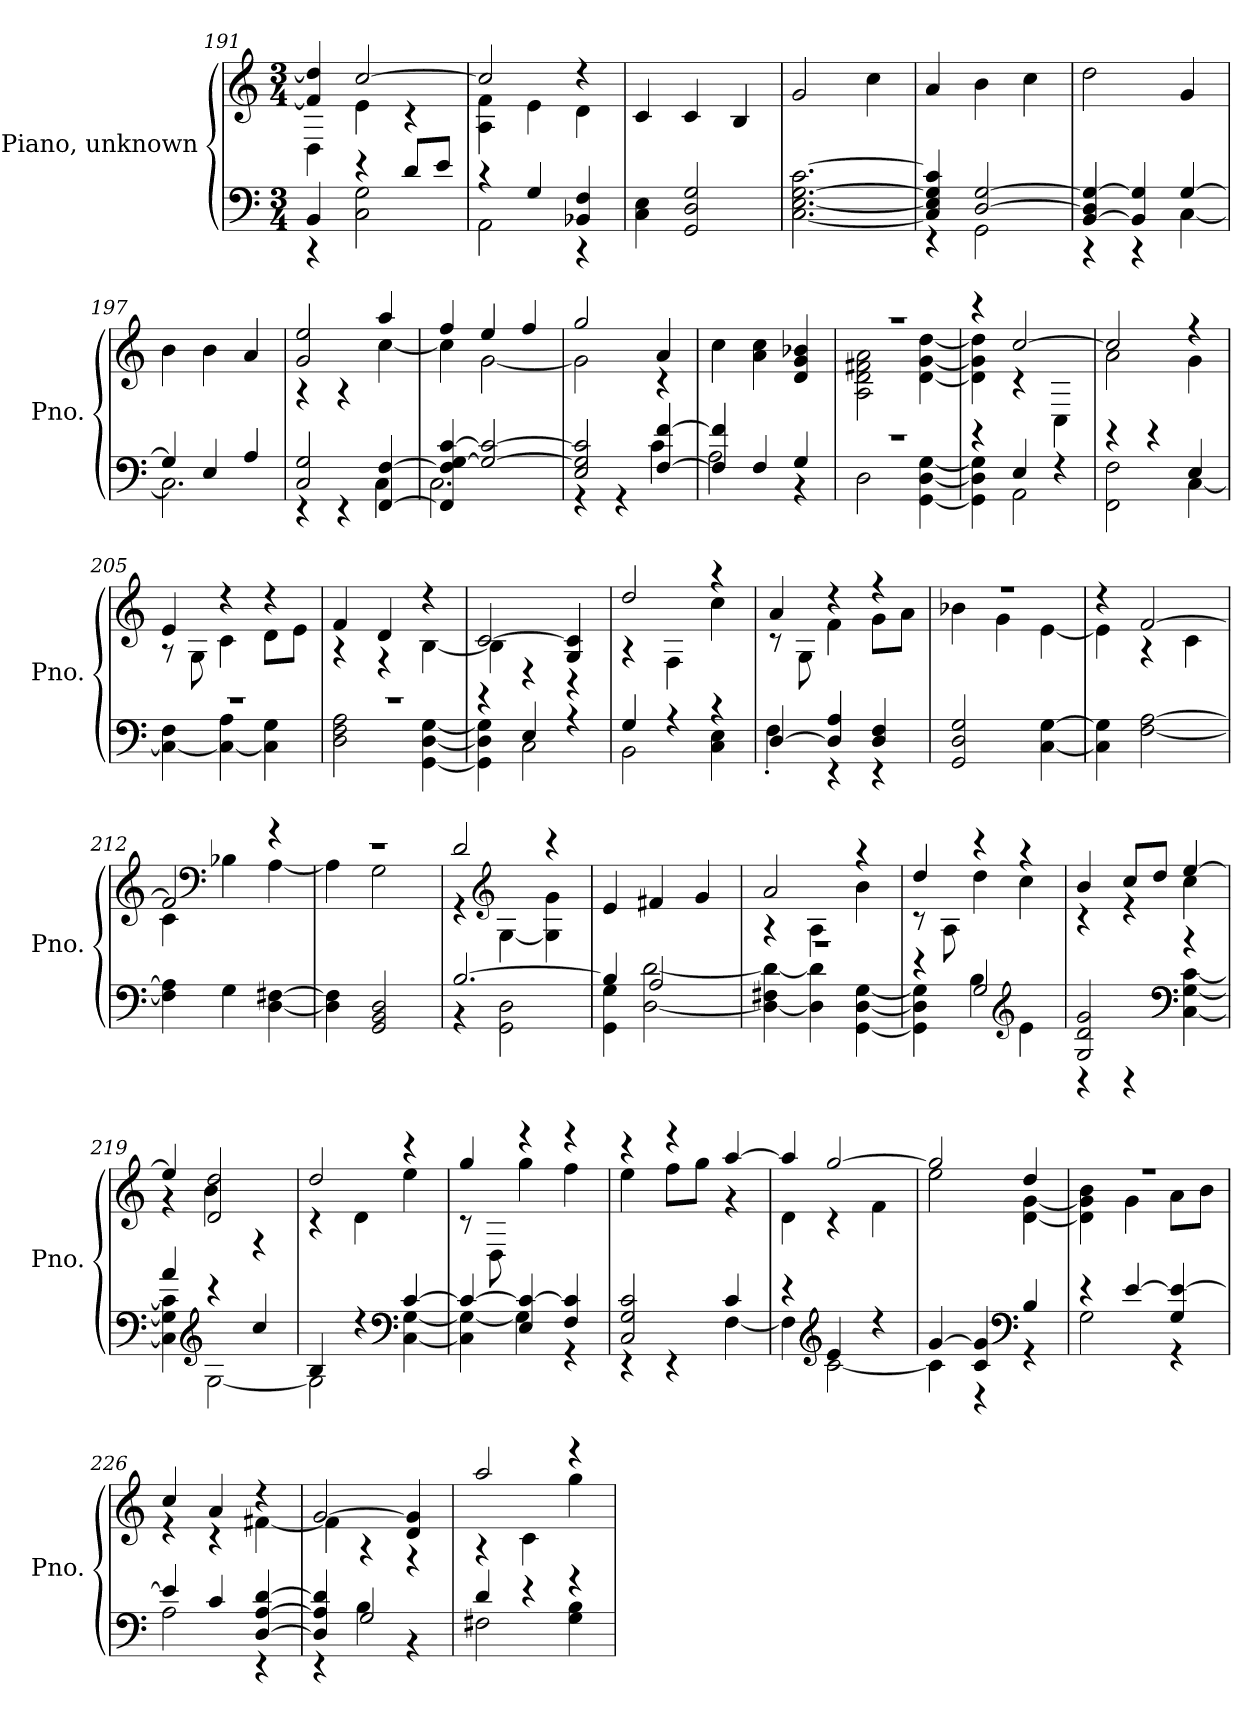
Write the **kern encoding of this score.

**kern	**kern
*part1	*part1
*staff2	*staff1
*I"Piano, unknown	*
*I'Pno.	*
*clefF4	*clefG2
*k[]	*k[]
*M3/4	*M3/4
=191	=191
*^	*^
4BB/	4r	4f/] 4dd/]	4D\
4r	2C\ 2G\	[2cc/	4e\
8d/L	.	.	4r
8e/J	.	.	.
=192	=192	=192	=192
4r	2AA\	2cc/]	4A\ 4f\
4G/	.	.	4e\
4BB-X/ 4F/	4r	4r	4d\
*v	*v	*	*
*	*v	*v
=193	=193
4C\ 4E\	4c/
2GG/ 2D/ 2G/	4c/
.	4B/
=194	=194
[2.C\ [2.E\ [2.G\ [2.c\	2g/
.	4cc\
!!LO:LB:g=z
=195	=195
*^	*
4C/] 4E/] 4G/] 4c/]	4r	4a/
[2D/ [2G/	2GG\	4b\
.	.	4cc\
=196	=196	=196
[4BB/ 4D/] 4G/_	4r	2dd\
4BB/] 4G/]	4r	.
[4G/	[4C\	4g/
=197	=197	=197
4G/]	2.C\]	4b\
4E/	.	4b\
4A/	.	4a/
=198	=198	=198
*	*	*^
2C/ 2G/	4r	2g/ 2ee/	4r
.	4r	.	4r
[4FF/ [4F/	4C\	4aa/	[4cc\
=199	=199	=199	=199
4FF/] 4F/] [4G/ [4c/	2.C\	4ff/	4cc\]
2G/_ 2c/_	.	4ee/	[2g\
.	.	4ff/	.
=200	=200	=200	=200
2E/ 2G/] 2c/]	4r	2gg/	2g\]
.	4r	.	.
[4F/ [4f/	4c\	4a/	4r
*	*	*v	*v
=201	=201	=201
4F/] 4f/]	2A\	4cc\
4F/	.	4a\ 4cc\
4G/	4r	4d/ 4g/ 4b-X/
=202	=202	=202
*	*	*^
2.r	2D\	2.r	2A\ 2d\ 2f#X\ 2a\
.	[4GG\ [4D\ [4G\	.	[4d\ [4g\ [4dd\
=203	=203	=203	=203
4r	4GG\] 4D\] 4G\]	4r	4d\] 4g\] 4dd\]
4E/	2AA\	[2cc/	4r
4r	.	.	4C\
=204	=204	=204	=204
4r	2FF\ 2F\	2cc/]	2a\
4r	.	.	.
4E/	[4C\	4r	4g\
!!LO:PB:g=z	!!
=205	=205	=205	=205
2.r	4C\_ 4F\	4e/	8r
.	.	.	8G\
.	4C\_ 4A\	4r	4c\
.	4C\] 4G\	4r	8d\L
.	.	.	8e\J
=206	=206	=206	=206
2.r	2D\ 2F\ 2A\	4f/	4r
.	.	4d/	4r
.	[4GG\ [4D\ [4G\	4r	[4B\
=207	=207	=207	=207
4r	4GG\] 4D\] 4G\]	[2c/	4B\]
4E/	2C\	.	4r
4r	.	4G/ 4c/]	4r
=208	=208	=208	=208
4G/	2BB\	2dd/	4r
4r	.	.	4F\
4r	4C\ 4E\	4r	4cc\
=209	=209	=209	=209
[4D/	4F'\	4a/	8r
.	.	.	8G\
4D/] 4A/	4r	4r	4f\
4D/ 4F/	4r	4r	8g\L
.	.	.	8a\J
*v	*v	*	*
=210	=210	=210
2GG/ 2D/ 2G/	2.r	4b-X\
.	.	4g\
[4C\ [4G\	.	[4e\
=211	=211	=211
4C\] 4G\]	4r	4e\]
[2F\ [2A\	[2f/	4r
.	.	4c\
=212	=212	=212
4F\] 4A\]	2f/]	4c\
*	*clefF4	*
4G\	.	4B-X\
[4D\ [4F#X\	4r	[4A\
!!LO:LB:g=z	!!
=213	=213	=213
4D\] 4F#\]	2.r	4A\]
2GG/ 2BB/ 2D/	.	2G\
=214	=214	=214
*^	*	*
[2.B/	4r	2d/	4r
*	*	*clefG2	*
.	2GG\ 2D\	.	[4G\
.	.	4r	4G\] 4g\
*	*	*v	*v
=215	=215	=215
4B/]	4GG\ 4G\	4e/
2A/	[2D\ [2d\	4f#X/
.	.	4g/
=216	=216	=216
*	*	*^
2.r	4D\_ 4F#X\ 4d\_	2a/	4r
.	4D\] 4d\]	.	4A\
.	[4GG\ [4D\ [4G\	4r	4b\
=217	=217	=217	=217
4r	4GG\] 4D\] 4G\]	4dd/	8r
.	.	.	8A\
2G/	4B\	4r	4dd\
*clefG2	*	*	*
.	4e\	4r	4cc\
=218	=218	=218	=218
2G/ 2d/ 2g/	4r	4b/	4r
.	4r	8cc/L	4r
.	.	8dd/J	.
*clefF4	*	*	*
4r	[4C\ [4G\ [4c\	[4ee/	4cc\
=219	=219	=219	=219
4a/	4C\] 4G\] 4c\]	4ee/]	4r
*clefG2	*	*	*
4r	[2G\	2d/ 2dd/	4b\
4cc/	.	.	4r
!!LO:LB:g=z	!!
=220	=220	=220	=220
4B/	2G\]	2dd/	4r
4r	.	.	4d\
*clefF4	*	*	*
[4c/	[4C\ [4G\	4r	4ee\
=221	=221	=221	=221
4c/_	4C\] 4G\_	4gg/	8r
.	.	.	8D\
4E/ 4c/_	4G\]	4r	4gg\
4F/ 4c/]	4r	4r	4ff\
=222	=222	=222	=222
2C/ 2G/ 2c/	4r	4r	4ee\
.	4r	4r	8ff\L
.	.	.	8gg\J
4c/	[4F\	[4aa/	4r
=223	=223	=223	=223
4r	4F\]	4aa/]	4d\
*clefG2	*	*	*
4e/	[2c\	[2gg/	4r
4r	.	.	4f\
=224	=224	=224	=224
[4g/	4c\]	2gg/]	2ee\
4c/ 4g/]	4r	.	.
*clefF4	*	*	*
4B/	4r	4dd/	[4d\ [4g\
=225	=225	=225	=225
4r	2G\	2.r	4d\] 4g\] 4b\
[4e/	.	.	4g\
4G/ 4e/_	4r	.	8a\L
.	.	.	8b\J
=226	=226	=226	=226
4e/]	2A\	4cc/	4r
4c/	.	4a/	4r
[4D/ [4A/ [4d/	4r	4r	[4f#X\
!!LO:LB:g=z	!!
=227	=227	=227	=227
4D/] 4A/] 4d/]	4r	[2g/	4f#\]
2G/	4B\	.	4r
.	4r	4d/ 4g/]	4r
=228	=228	=228	=228
4d/	2F#X\	2aa/	4r
4r	.	.	4c\
4r	4G\ 4B\	4r	4gg\
*v	*v	*	*
*	*v	*v
=	=
*-	*-
